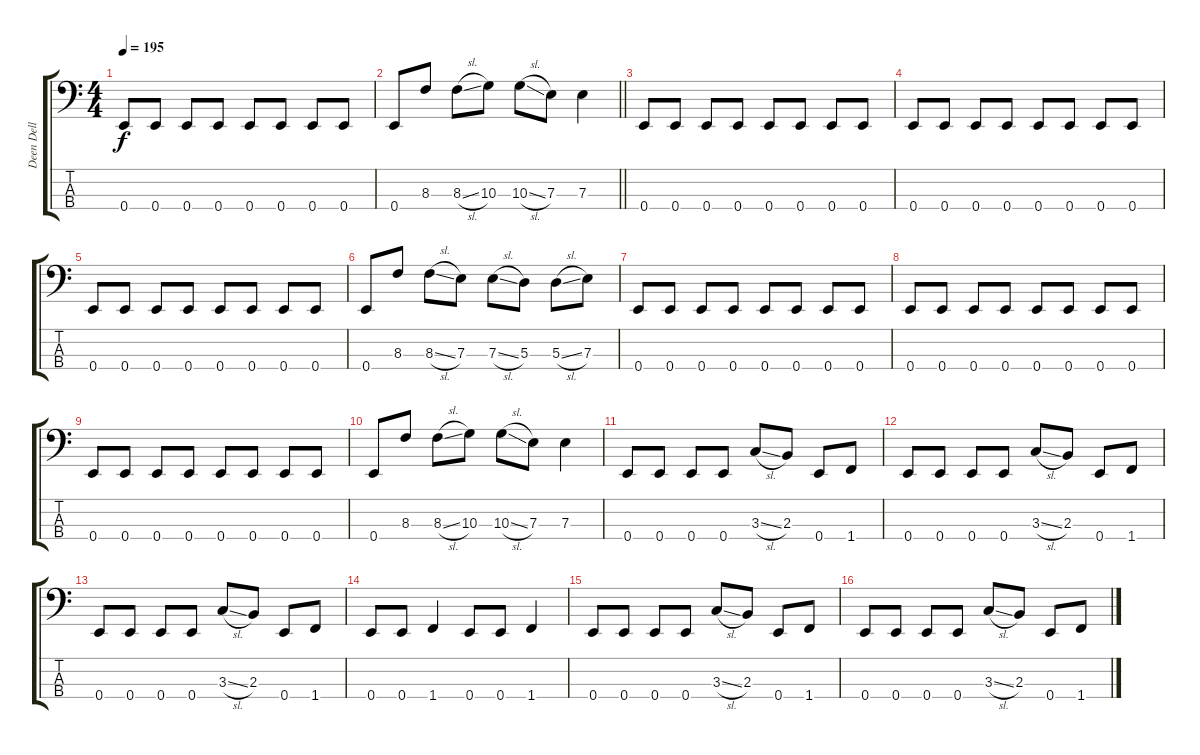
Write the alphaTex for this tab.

\track ("Deen Dell" "Deen Dell") {instrument electricbasspick}
\staff {score tabs}
\tuning (G2 D2 A1 E1) {hide}
\ts (4 4)
\tempo 195
\clef f4
\ks c
0.4.8{dy f} 0.4.8 0.4.8 0.4.8 0.4.8 0.4.8 0.4.8 0.4.8 |
\barLineRight lightlight
0.4.8 8.3.8 8.3{sl}.8 10.3.8 10.3{sl}.8 7.3.8 7.3.4 |
0.4.8 0.4.8 0.4.8 0.4.8 0.4.8 0.4.8 0.4.8 0.4.8 |
0.4.8 0.4.8 0.4.8 0.4.8 0.4.8 0.4.8 0.4.8 0.4.8 |
0.4.8 0.4.8 0.4.8 0.4.8 0.4.8 0.4.8 0.4.8 0.4.8 |
0.4.8 8.3.8 8.3{sl}.8 7.3.8 7.3{sl}.8 5.3.8 5.3{sl}.8 7.3.8 |
0.4.8 0.4.8 0.4.8 0.4.8 0.4.8 0.4.8 0.4.8 0.4.8 |
0.4.8 0.4.8 0.4.8 0.4.8 0.4.8 0.4.8 0.4.8 0.4.8 |
0.4.8 0.4.8 0.4.8 0.4.8 0.4.8 0.4.8 0.4.8 0.4.8 |
0.4.8 8.3.8 8.3{sl}.8 10.3.8 10.3{sl}.8 7.3.8 7.3.4 |
0.4.8 0.4.8 0.4.8 0.4.8 3.3{sl}.8 2.3.8 0.4.8 1.4.8 |
0.4.8 0.4.8 0.4.8 0.4.8 3.3{sl}.8 2.3.8 0.4.8 1.4.8 |
0.4.8 0.4.8 0.4.8 0.4.8 3.3{sl}.8 2.3.8 0.4.8 1.4.8 |
0.4.8 0.4.8 1.4.4 0.4.8 0.4.8 1.4.4 |
0.4.8 0.4.8 0.4.8 0.4.8 3.3{sl}.8 2.3.8 0.4.8 1.4.8 |
0.4.8 0.4.8 0.4.8 0.4.8 3.3{sl}.8 2.3.8 0.4.8 1.4.8
